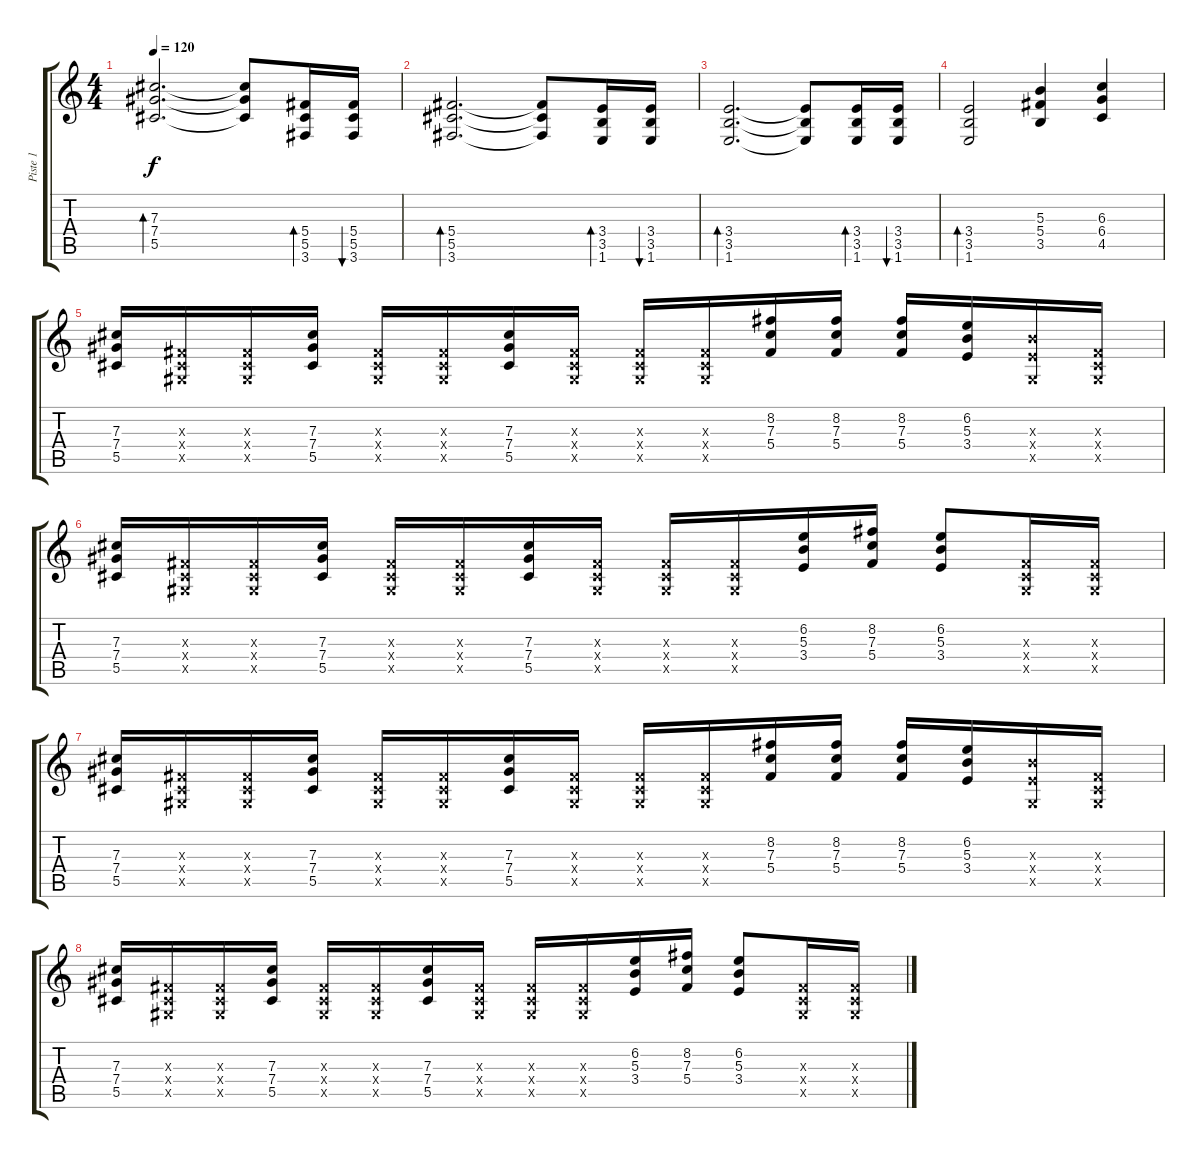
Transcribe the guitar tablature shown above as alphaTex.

\track ("Piste 1" "Piste 1") {instrument distortionguitar}
\staff {score tabs}
\tuning (Eb4 Bb3 Gb3 Db3 Ab2 Eb2) {hide}
\ts (4 4)
\tempo 120
\clef g2
\ks c
(7.3 7.4 5.5).2{d bd 60 dy f instrument distortionguitar} (7.3{t} 7.4{t} 5.5{t}).8 (5.4 5.5 3.6).16{bd 60} (5.4 5.5 3.6).16{bu 60} |
(5.4 5.5 3.6).2{d bd 60} (5.4{t} 5.5{t} 3.6{t}).8 (3.4 3.5 1.6).16{bd 60} (3.4 3.5 1.6).16{bu 60} |
(3.4 3.5 1.6).2{d bd 60} (3.4{t} 3.5{t} 1.6{t}).8 (3.4 3.5 1.6).16{bd 60} (3.4 3.5 1.6).16{bu 60} |
(3.4 3.5 1.6).2{bd 60} (5.3 5.4 3.5).4 (6.3 6.4 4.5).4 |
(7.3 7.4 5.5).16 (0.3{x} 0.4{x} 0.5{x}).16 (0.3{x} 0.4{x} 0.5{x}).16 (7.3 7.4 5.5).16 (0.3{x} 0.4{x} 0.5{x}).16 (0.3{x} 0.4{x} 0.5{x}).16 (7.3 7.4 5.5).16 (0.3{x} 0.4{x} 0.5{x}).16 (0.3{x} 0.4{x} 0.5{x}).16 (0.3{x} 0.4{x} 0.5{x}).16 (8.2 7.3 5.4).16 (8.2 7.3 5.4).16 (8.2 7.3 5.4).16 (6.2 5.3 3.4).16 (5.3{x} 3.4{x} 0.5{x}).16 (0.3{x} 0.4{x} 0.5{x}).16 |
(7.3 7.4 5.5).16 (0.3{x} 0.4{x} 0.5{x}).16 (0.3{x} 0.4{x} 0.5{x}).16 (7.3 7.4 5.5).16 (0.3{x} 0.4{x} 0.5{x}).16 (0.3{x} 0.4{x} 0.5{x}).16 (7.3 7.4 5.5).16 (0.3{x} 0.4{x} 0.5{x}).16 (0.3{x} 0.4{x} 0.5{x}).16 (0.3{x} 0.4{x} 0.5{x}).16 (6.2 5.3 3.4).16 (8.2 7.3 5.4).16 (6.2 5.3 3.4).8 (0.3{x} 0.4{x} 0.5{x}).16 (0.3{x} 0.4{x} 0.5{x}).16 |
(7.3 7.4 5.5).16 (0.3{x} 0.4{x} 0.5{x}).16 (0.3{x} 0.4{x} 0.5{x}).16 (7.3 7.4 5.5).16 (0.3{x} 0.4{x} 0.5{x}).16 (0.3{x} 0.4{x} 0.5{x}).16 (7.3 7.4 5.5).16 (0.3{x} 0.4{x} 0.5{x}).16 (0.3{x} 0.4{x} 0.5{x}).16 (0.3{x} 0.4{x} 0.5{x}).16 (8.2 7.3 5.4).16 (8.2 7.3 5.4).16 (8.2 7.3 5.4).16 (6.2 5.3 3.4).16 (5.3{x} 3.4{x} 0.5{x}).16 (0.3{x} 0.4{x} 0.5{x}).16 |
(7.3 7.4 5.5).16 (0.3{x} 0.4{x} 0.5{x}).16 (0.3{x} 0.4{x} 0.5{x}).16 (7.3 7.4 5.5).16 (0.3{x} 0.4{x} 0.5{x}).16 (0.3{x} 0.4{x} 0.5{x}).16 (7.3 7.4 5.5).16 (0.3{x} 0.4{x} 0.5{x}).16 (0.3{x} 0.4{x} 0.5{x}).16 (0.3{x} 0.4{x} 0.5{x}).16 (6.2 5.3 3.4).16 (8.2 7.3 5.4).16 (6.2 5.3 3.4).8 (0.3{x} 0.4{x} 0.5{x}).16 (0.3{x} 0.4{x} 0.5{x}).16
